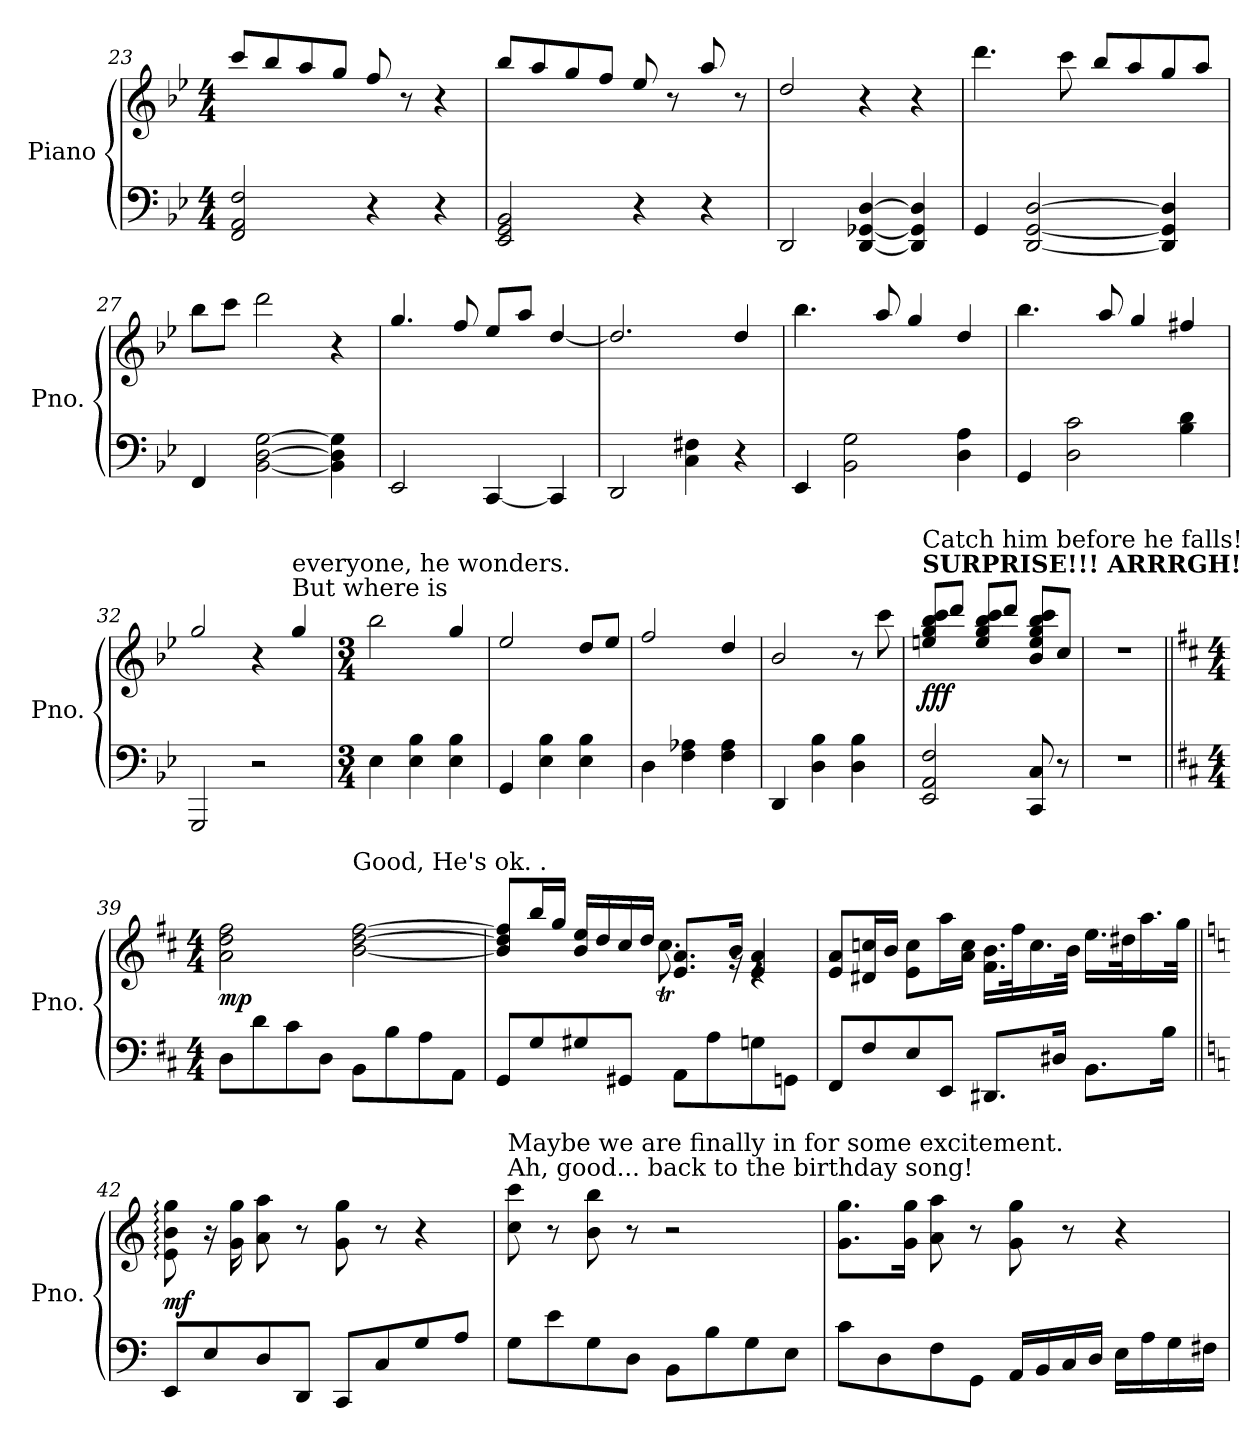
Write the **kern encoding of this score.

**kern	**kern	**dynam
*part1	*part1	*part1
*staff2	*staff1	*staff1/2
*I"Piano	*	*
*I'Pno.	*	*
*clefF4	*clefG2	*
*k[b-e-]	*k[b-e-]	*
*M4/4	*M4/4	*
=23	=23	=23
2FF/ 2AA/ 2F/	8ccc/L	.
.	8bb-/	.
.	8aa/	.
.	8gg/J	.
4r	8ff/	.
.	8r	.
4r	4r	.
=24	=24	=24
2EE-/ 2GG/ 2BB-/	8bb-/L	.
.	8aa/	.
.	8gg/	.
.	8ff/J	.
4r	8ee-/	.
.	8r	.
4r	8aa/	.
.	8r	.
=25	=25	=25
2DD/	2dd/	.
[4DD/ [4GG-X/ [4D/	4r	.
4DD/] 4GG-/] 4D/]	4r	.
!!LO:LB:g=z
=26	=26	=26
4GG/	4.ddd\	.
[2DD/ [2GG/ [2D/	.	.
.	8ccc\	.
.	8bb-/L	.
.	8aa/	.
4DD/] 4GG/] 4D/]	8gg/	.
.	8aa/J	.
=27	=27	=27
4FF/	8bb-\L	.
.	8ccc\J	.
[2BB-\ [2D\ [2G\	2ddd\	.
4BB-\] 4D\] 4G\]	4r	.
=28	=28	=28
2EE-/	4.gg/	.
.	8ff/	.
[4CC/	8ee-/L	.
.	8aa/J	.
4CC/]	[4dd/	.
=29	=29	=29
2DD/	2.dd/]	.
4C\ 4F#X\	.	.
4r	4dd/	.
=30	=30	=30
4EE-/	4.bb-\	.
2BB-\ 2G\	.	.
.	8aa/	.
.	4gg/	.
4D\ 4A\	4dd/	.
=31	=31	=31
4GG/	4.bb-\	.
2D\ 2c\	.	.
.	8aa/	.
.	4gg/	.
4B-\ 4d\	4ff#X/	.
=32	=32	=32
2GGG/	2gg/	.
2r	4r	.
!	!LO:TX:a:t=But where is	!
!	!LO:TX:a:t=everyone, he wonders.	!
.	4gg/	.
!!LO:LB:g=z
=33	=33	=33
*M3/4	*M3/4	*
4E-\	2bb-\	.
4E-\ 4B-\	.	.
4E-\ 4B-\	4gg/	.
=34	=34	=34
4GG/	2ee-/	.
4E-\ 4B-\	.	.
4E-\ 4B-\	8dd/L	.
.	8ee-/J	.
=35	=35	=35
4D\	2ff/	.
4F\ 4A-X\	.	.
4F\ 4A-\	4dd/	.
=36	=36	=36
4DD/	2b-/	.
4D\ 4B-\	.	.
4D\ 4B-\	8r	.
.	8ccc\	.
=37	=37	=37
*	*MM185	*
!	!LO:TX:a:B:t=SURPRISE!!! ARRRGH!	!
!	!LO:TX:a:t=Catch him before he falls!	!
!	!	!LO:DY:b
2EE-/ 2AA/ 2F/	8een/ 8gg/ 8bb-/ 8ccc/L	fff
.	8ddd/J	.
.	8ee/ 8gg/ 8bb-/ 8ccc/L	.
.	8ddd/J	.
8CC/ 8C/	8b-/ 8ee/ 8gg/ 8bb-/ 8ccc/L	.
8r	8cc/J	.
=38	=38	=38
2.r	2.r	.
=39||	=39||	=39||
*k[f#c#]	*k[f#c#]	*
*M4/4	*M4/4	*
*	*MM40	*
!	!	!LO:DY:b
8D\L	2a\ 2dd\ 2ff#\	mp
8d\	.	.
8c#\	.	.
8D\J	.	.
!	!LO:TX:a:t=Good, He's ok. .	!
8BB\L	[2b\ [2dd\ [2ff#\	.
8B\	.	.
8A\	.	.
8AA\J	.	.
!!LO:PB:g=z
=40	=40	=40
*	*^	*
8GG/L	8b/] 8dd/] 8ff#/]L	2ryy	.
8G/	16bb/L	.	.
.	16gg/JJ	.	.
8G#X/	16b/ 16ee/LL	.	.
.	16dd/	.	.
8GG#X/J	16cc#/	.	.
.	16dd/JJ	.	.
8AA\L	8.e/ 8.a/L	8.cc#t\	.
8A\	.	.	.
.	16b/Jk	16rg	.
8Gn\	4e/ 4a/	4re	.
8GGn\J	.	.	.
*	*v	*v	*
=41	=41	=41
8FF#/L	8e/ 8a/L	.
8F#/	16d#X/ 16ccn/L	.
.	16b/JJ	.
8E/	8e\ 8cc\L	.
8EE/J	16aa\L	.
.	16a\ 16cc\JJ	.
8.DD#X/L	16.f#\ 16.b\LL	.
.	32ff#\K	.
.	16.cc\	.
16D#X/Jk	.	.
.	32b\JJk	.
8.BB\L	16.ee\LL	.
.	32dd#X\K	.
.	16.aa\	.
16B\Jk	.	.
.	32gg\JJk	.
=42||	=42||	=42||
*k[]	*k[]	*
*	*MM80	*
!	!	!LO:DY:a=2
8EE/L	8e\: 8b\: 8gg\:	mf
8E/	16r	.
.	16g\ 16gg\	.
8D/	8a\ 8aa\	.
8DD/J	8r	.
8CC/L	8g\ 8gg\	.
8C/	8r	.
8G/	4r	.
8A/J	.	.
!!LO:LB:g=z
=43	=43	=43
!	!LO:TX:a:t=Ah, good... back to the birthday song!	!
!	!LO:TX:a:t=Maybe we are finally in for some excitement.	!
8G\L	8cc\ 8ccc\	.
8e\	8r	.
8G\	8b\ 8bb\	.
8D\J	8r	.
8BB\L	2r	.
8B\	.	.
8G\	.	.
8E\J	.	.
=44	=44	=44
8c\L	8.g\ 8.gg\L	.
8D\	.	.
.	16g\ 16gg\Jk	.
8F\	8a\ 8aa\	.
8GG\J	8r	.
16AA/LL	8g\ 8gg\	.
16BB/	.	.
16C/	8r	.
16D/JJ	.	.
16E\LL	4r	.
16A\	.	.
16G\	.	.
16F#X\JJ	.	.
=	=	=
*-	*-	*-
